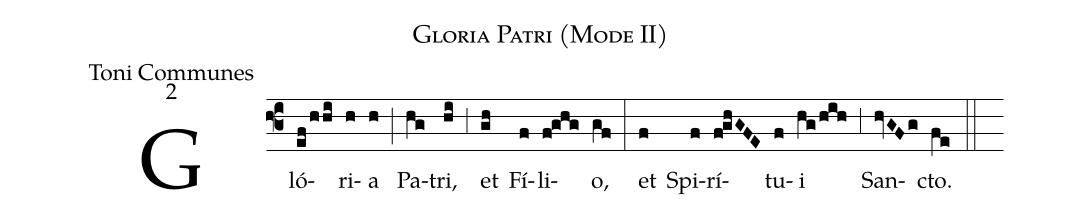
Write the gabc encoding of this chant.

name:Gloria Patri (Mode II);
office-part:Toni Communes;
mode:2;
%%
(f3)Gló(ef/hhi)ri(h)a(h) (;) Pa(hg)tri,(hi) (,3) et(gh) Fí(f)li(f!ghg)o,(gf) (:) et(f) Spi(f)rí(f!ghGFE)tu(f)i(hg/hih) (,3) San(hvGFg)cto.(fe) (::)
